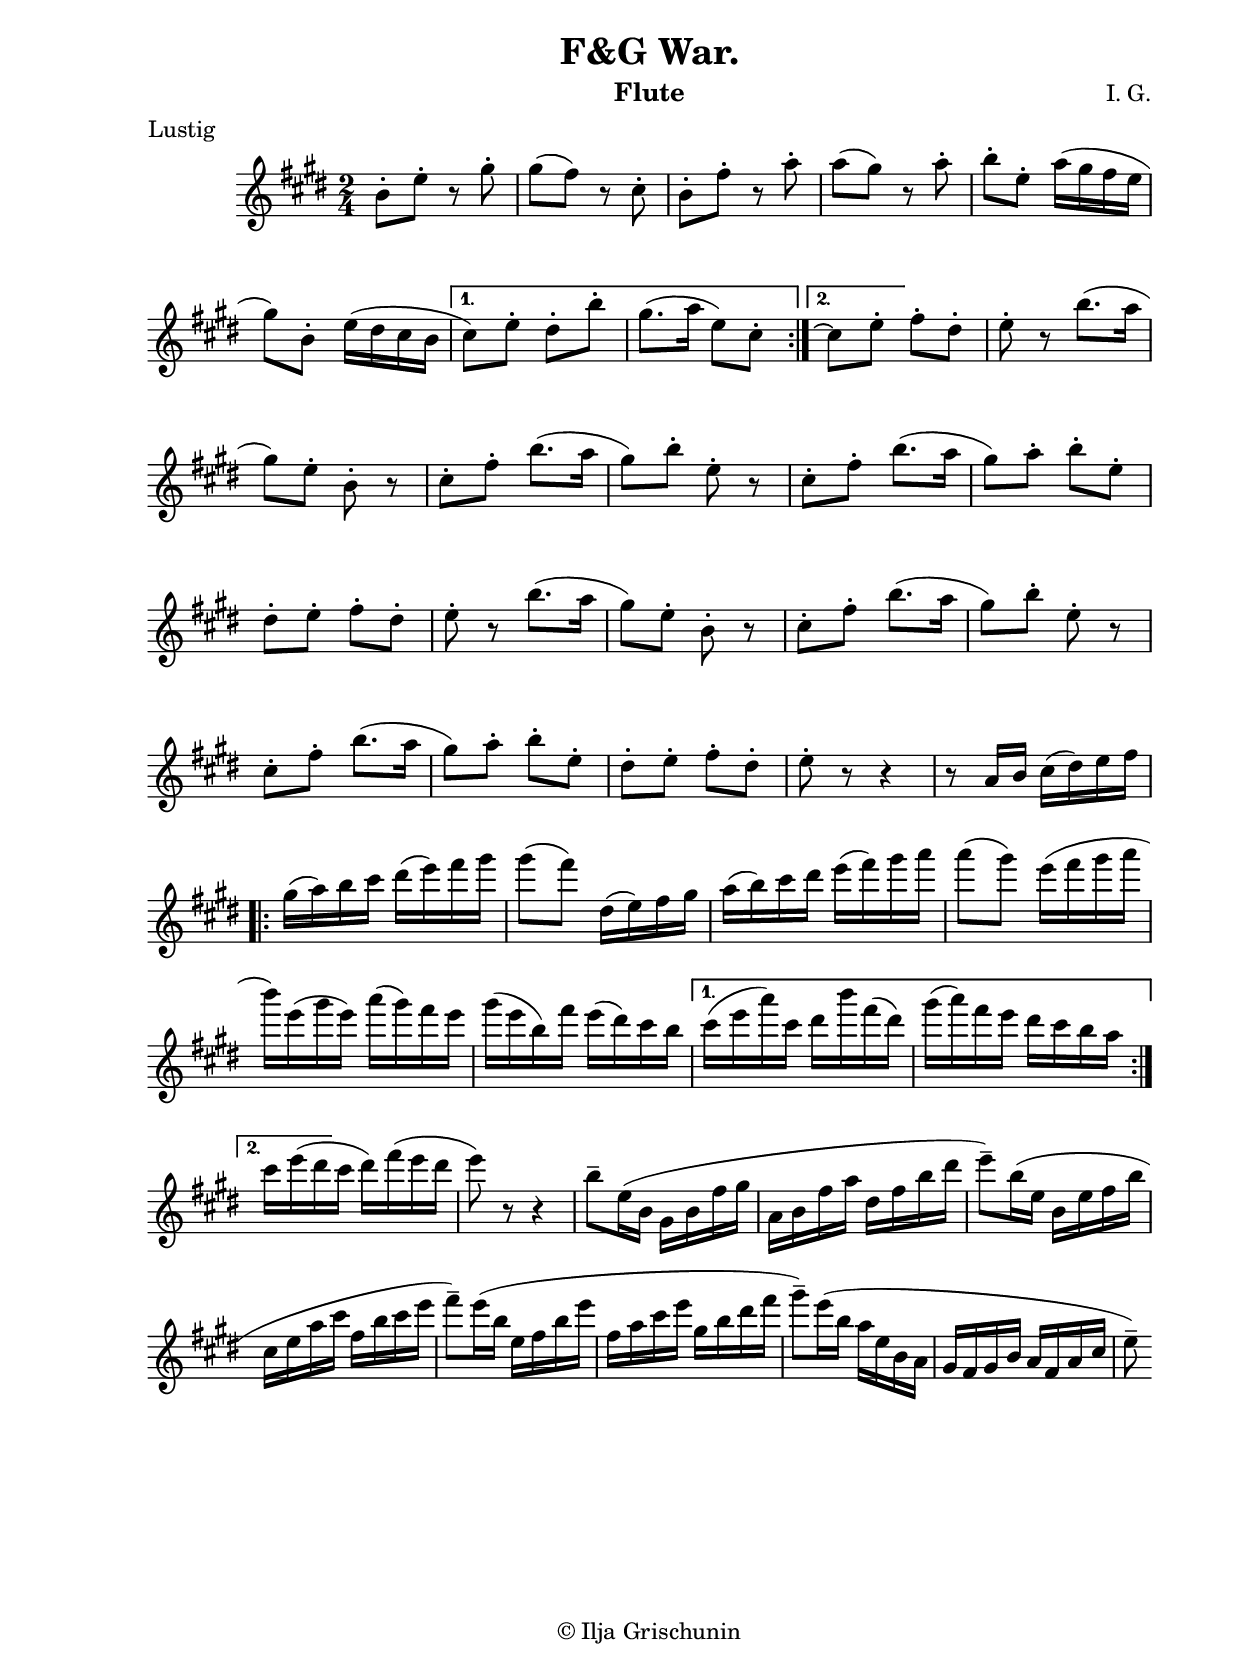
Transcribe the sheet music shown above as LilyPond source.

\version "2.18.0"

\language "deutsch"

\header {
  title = "F&G War."
  instrument = "Flute"
  meter = "Lustig"
  composer = "I. G."
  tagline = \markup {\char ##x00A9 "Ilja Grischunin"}
}

\paper {
  #(set-paper-size "a4")
  top-system-spacing #'basic-distance = #25
  top-markup-spacing #'basic-distance = #8
  markup-system-spacing #'basic-distance = #8
  system-system-spacing #'basic-distance = #14
  last-bottom-spacing #'basic-distance = #25
  two-sided = ##t
  inner-margin = 25
  outer-margin = 15
}

\layout {
  \context {
    \Score
    \remove "Bar_number_engraver"
  }
}

\version "2.18.0"

\language "deutsch"

fluteMusic = \relative e'' {
  \clef treble
  \key e \major
  \time 2/4
  %\override Staff.TimeSignature #'stencil = ##f
  \repeat volta 2 {
    h8-. e-. r gis-. gis( fis) r cis-. h-. fis'-. r a-. a( gis) r a-.
    h-. e,-. a16( gis fis e gis8) h,-. e16( dis cis h
  }
  \alternative {
    {cis8) e-. dis-. h'-. gis8.( a16 e8) cis-.}
    {cis8\repeatTie e-. }
  }
  fis-. dis-. 
  e-. r 
  h'8.( a16 gis8) e-. h-. r cis-. fis-. h8.( a16 gis8) h-. e,-. r
  cis-. fis-. h8.( a16 gis8) a-. h-. e,-. dis-. e-. fis-. dis-. e-. r
  h'8.( a16 gis8) e-. h-. r cis-. fis-. h8.( a16 gis8) h-. e,-. r
  cis-. fis-. h8.( a16 gis8) a-. h-. e,-. dis-. e-. fis-. dis-. e-. r r4
  r8 a,16 h cis( dis) e fis \break
  \repeat volta 2 {
    gis( a) h cis dis( e) fis gis gis8( fis) dis,16( e) fis gis
    a( h) cis dis e( fis) gis a a8( gis) e16( fis gis a
    h) e,( gis e) a( gis) fis e gis( e h) fis' e( dis) cis h
  }
  \alternative{
    {cis( e a) cis, dis h' fis( dis) gis( a) fis e dis cis h a}
    {cis[ e( dis}
  }
  cis] dis) fis( e dis e8) r r4
  h8-- e,16( h gis h fis' gis a, h fis' a dis, fis h dis
  e8--) h16( e, h e fis h cis, e a cis fis, h cis e
  fis8--) e16( h e, fis h e fis, a cis e gis, h dis fis
  gis8--) e16( h a e h a gis fis gis h a fis a cis
  e8--)
}


\score {
  \new Staff \fluteMusic
}